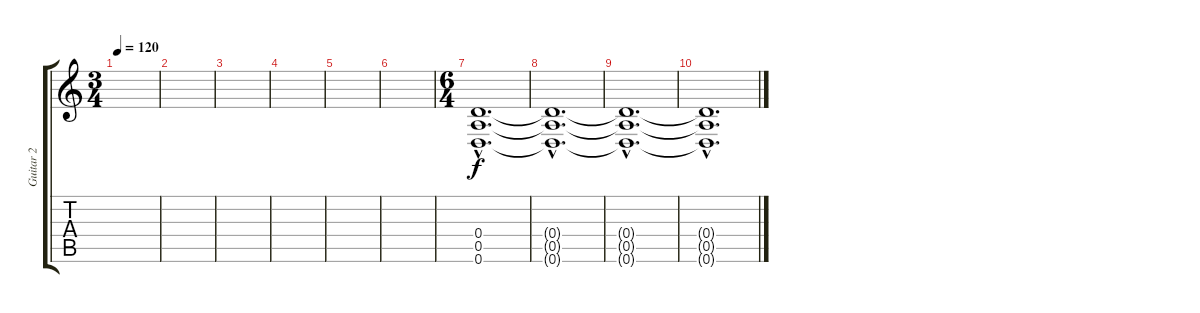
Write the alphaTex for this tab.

\track ("Guitar 2" "Guitar 2") {instrument distortionguitar}
\staff {score tabs}
\tuning (E4 B3 G3 D3 A2 D2) {hide}
\ts (3 4)
\tempo 120
\clef g2
\ks c
|
|
|
|
|
|
\ts (6 4)
(0.4{hac} 0.5{hac} 0.6{hac}).1{d instrument mutedtrumpet} |
(0.4{hac t} 0.5{hac t} 0.6{hac t}).1{d instrument mutedtrumpet} |
(0.4{hac t} 0.5{hac t} 0.6{hac t}).1{d instrument mutedtrumpet} |
(0.4{hac t} 0.5{hac t} 0.6{hac t}).1{d instrument mutedtrumpet}
